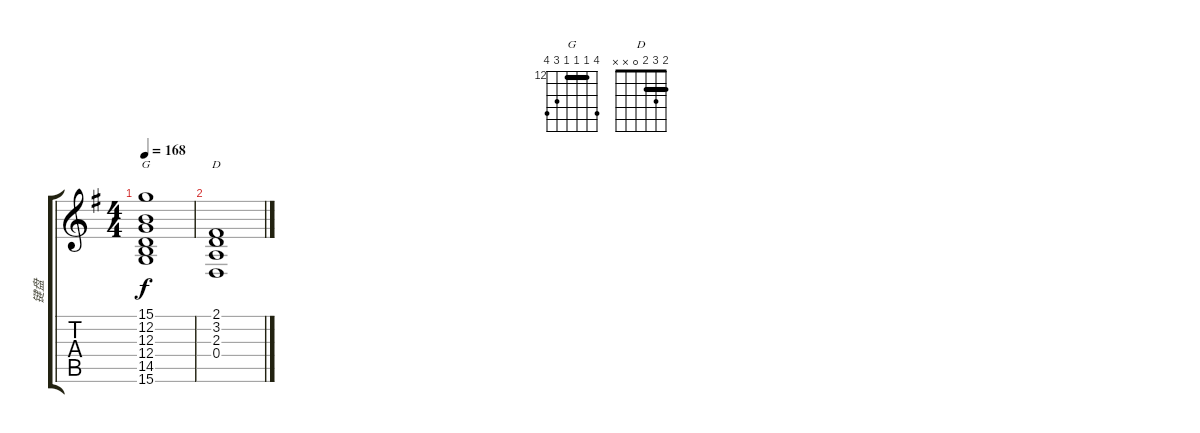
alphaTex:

\track ("键盘" "键盘") {instrument stringensemble2}
\staff {score tabs}
\tuning (E4 B3 G3 D3 A2 E2) {hide}
\chord ("G" 15 12 12 12 14 15) {firstfret 12 barre 12}
\chord ("D" 2 3 2 0 x x) {barre 2}
\ts (4 4)
\tempo 168
\clef g2
\ks g
(15.1 12.2 12.3 12.4 14.5 15.6).1{ch "G" dy f} |
(2.1 3.2 2.3 0.4).1{ch "D"}
